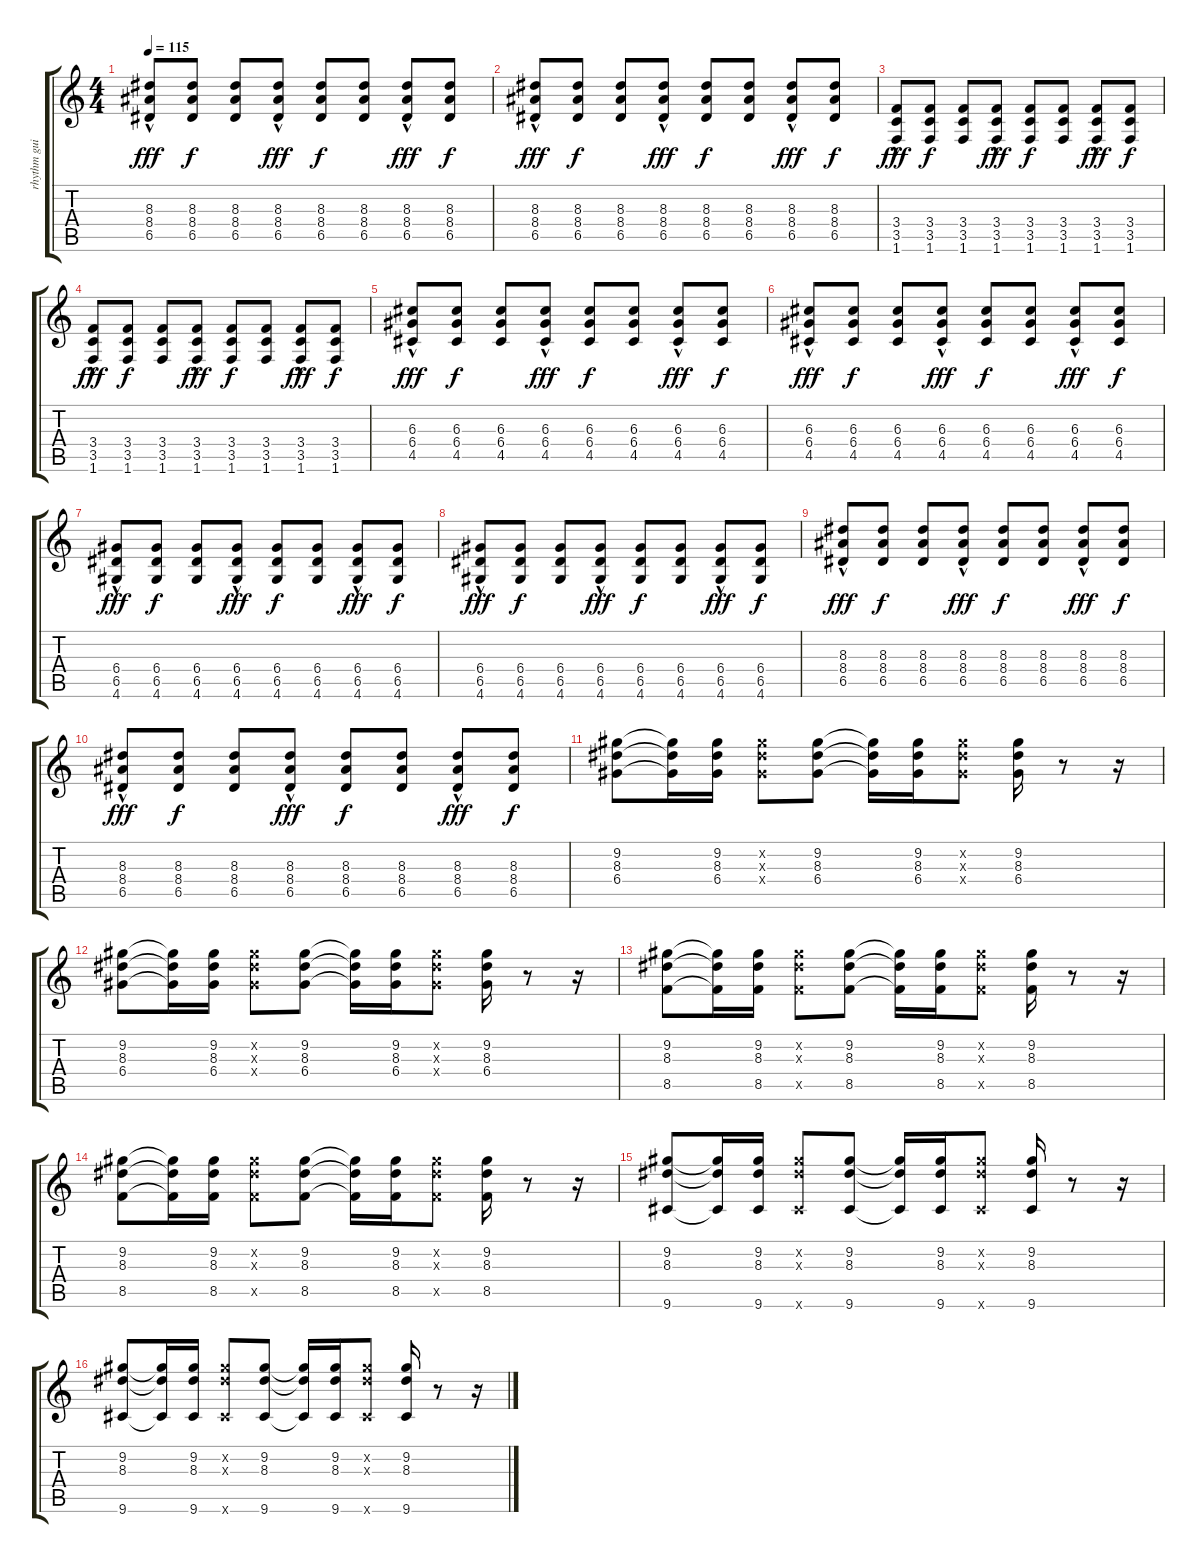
\track ("rhythm guitar" "rhythm gui") {instrument overdrivenguitar}
\staff {score tabs}
\tuning (E4 B3 G3 D3 A2 E2) {hide}
\ts (4 4)
\tempo 115
\clef g2
\ks c
(8.3{hac} 8.4{hac} 6.5{hac}).8{dy fff} (8.3 8.4 6.5).8{dy f} (8.3 8.4 6.5).8 (8.3{hac} 8.4{hac} 6.5{hac}).8{dy fff} (8.3 8.4 6.5).8{dy f} (8.3 8.4 6.5).8 (8.3{hac} 8.4{hac} 6.5{hac}).8{dy fff} (8.3 8.4 6.5).8{dy f} |
(8.3{hac} 8.4{hac} 6.5{hac}).8{dy fff} (8.3 8.4 6.5).8{dy f} (8.3 8.4 6.5).8 (8.3{hac} 8.4{hac} 6.5{hac}).8{dy fff} (8.3 8.4 6.5).8{dy f} (8.3 8.4 6.5).8 (8.3{hac} 8.4{hac} 6.5{hac}).8{dy fff} (8.3 8.4 6.5).8{dy f} |
(3.4{hac} 3.5{hac} 1.6{hac}).8{dy fff} (3.4 3.5 1.6).8{dy f} (3.4 3.5 1.6).8 (3.4{hac} 3.5{hac} 1.6{hac}).8{dy fff} (3.4 3.5 1.6).8{dy f} (3.4 3.5 1.6).8 (3.4{hac} 3.5{hac} 1.6{hac}).8{dy fff} (3.4 3.5 1.6).8{dy f} |
(3.4{hac} 3.5{hac} 1.6{hac}).8{dy fff} (3.4 3.5 1.6).8{dy f} (3.4 3.5 1.6).8 (3.4{hac} 3.5{hac} 1.6{hac}).8{dy fff} (3.4 3.5 1.6).8{dy f} (3.4 3.5 1.6).8 (3.4{hac} 3.5{hac} 1.6{hac}).8{dy fff} (3.4 3.5 1.6).8{dy f} |
(6.3{hac} 6.4{hac} 4.5{hac}).8{dy fff} (6.3 6.4 4.5).8{dy f} (6.3 6.4 4.5).8 (6.3{hac} 6.4 4.5).8{dy fff} (6.3 6.4 4.5).8{dy f} (6.3 6.4 4.5).8 (6.3{hac} 6.4 4.5).8{dy fff} (6.3 6.4 4.5).8{dy f} |
(6.3{hac} 6.4{hac} 4.5{hac}).8{dy fff} (6.3 6.4 4.5).8{dy f} (6.3 6.4 4.5).8 (6.3{hac} 6.4 4.5).8{dy fff} (6.3 6.4 4.5).8{dy f} (6.3 6.4 4.5).8 (6.3{hac} 6.4 4.5).8{dy fff} (6.3 6.4 4.5).8{dy f} |
(6.4{hac} 6.5{hac} 4.6{hac}).8{dy fff} (6.4 6.5 4.6).8{dy f} (6.4 6.5 4.6).8 (6.4{hac} 6.5{hac} 4.6{hac}).8{dy fff} (6.4 6.5 4.6).8{dy f} (6.4 6.5 4.6).8 (6.4{hac} 6.5{hac} 4.6{hac}).8{dy fff} (6.4 6.5 4.6).8{dy f} |
(6.4{hac} 6.5{hac} 4.6{hac}).8{dy fff} (6.4 6.5 4.6).8{dy f} (6.4 6.5 4.6).8 (6.4{hac} 6.5{hac} 4.6{hac}).8{dy fff} (6.4 6.5 4.6).8{dy f} (6.4 6.5 4.6).8 (6.4{hac} 6.5{hac} 4.6{hac}).8{dy fff} (6.4 6.5 4.6).8{dy f} |
(8.3{hac} 8.4{hac} 6.5{hac}).8{dy fff} (8.3 8.4 6.5).8{dy f} (8.3 8.4 6.5).8 (8.3{hac} 8.4{hac} 6.5{hac}).8{dy fff} (8.3 8.4 6.5).8{dy f} (8.3 8.4 6.5).8 (8.3{hac} 8.4{hac} 6.5{hac}).8{dy fff} (8.3 8.4 6.5).8{dy f} |
(8.3{hac} 8.4{hac} 6.5{hac}).8{dy fff} (8.3 8.4 6.5).8{dy f} (8.3 8.4 6.5).8 (8.3{hac} 8.4{hac} 6.5{hac}).8{dy fff} (8.3 8.4 6.5).8{dy f} (8.3 8.4 6.5).8 (8.3{hac} 8.4{hac} 6.5{hac}).8{dy fff} (8.3 8.4 6.5).8{dy f} |
(9.2 8.3 6.4).8 (9.2{t} 8.3{t} 6.4{t}).16 (9.2 8.3 6.4).16 (9.2{x} 8.3{x} 6.4{x}).8 (9.2 8.3 6.4).8 (9.2{t} 8.3{t} 6.4{t}).16 (9.2 8.3 6.4).16 (9.2{x} 8.3{x} 6.4{x}).8 (9.2 8.3 6.4).16 r.8 r.16 |
(9.2 8.3 6.4).8 (9.2{t} 8.3{t} 6.4{t}).16 (9.2 8.3 6.4).16 (9.2{x} 8.3{x} 6.4{x}).8 (9.2 8.3 6.4).8 (9.2{t} 8.3{t} 6.4{t}).16 (9.2 8.3 6.4).16 (9.2{x} 8.3{x} 6.4{x}).8 (9.2 8.3 6.4).16 r.8 r.16 |
(9.2 8.3 8.5).8 (9.2{t} 8.3{t} 8.5{t}).16 (9.2 8.3 8.5).16 (9.2{x} 8.3{x} 8.5{x}).8 (9.2 8.3 8.5).8 (9.2{t} 8.3{t} 8.5{t}).16 (9.2 8.3 8.5).16 (9.2{x} 8.3{x} 8.5{x}).8 (9.2 8.3 8.5).16 r.8 r.16 |
(9.2 8.3 8.5).8 (9.2{t} 8.3{t} 8.5{t}).16 (9.2 8.3 8.5).16 (9.2{x} 8.3{x} 8.5{x}).8 (9.2 8.3 8.5).8 (9.2{t} 8.3{t} 8.5{t}).16 (9.2 8.3 8.5).16 (9.2{x} 8.3{x} 8.5{x}).8 (9.2 8.3 8.5).16 r.8 r.16 |
(9.2 8.3 9.6).8 (9.2{t} 8.3{t} 9.6{t}).16 (9.2 8.3 9.6).16 (9.2{x} 8.3{x} 9.6{x}).8 (9.2 8.3 9.6).8 (9.2{t} 8.3{t} 9.6{t}).16 (9.2 8.3 9.6).16 (9.2{x} 8.3{x} 9.6{x}).8 (9.2 8.3 9.6).16 r.8 r.16 |
(9.2 8.3 9.6).8 (9.2{t} 8.3{t} 9.6{t}).16 (9.2 8.3 9.6).16 (9.2{x} 8.3{x} 9.6{x}).8 (9.2 8.3 9.6).8 (9.2{t} 8.3{t} 9.6{t}).16 (9.2 8.3 9.6).16 (9.2{x} 8.3{x} 9.6{x}).8 (9.2 8.3 9.6).16 r.8 r.16
